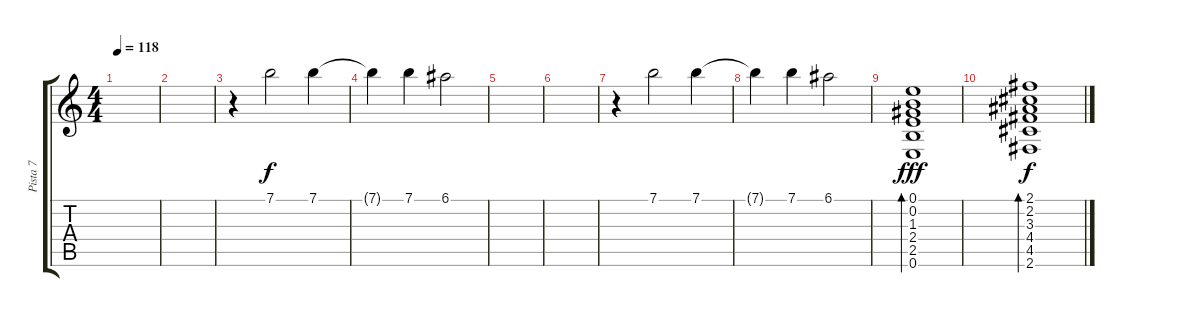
\track ("Pista 7" "Pista 7") {instrument acousticguitarsteel}
\staff {score tabs}
\tuning (E4 B3 G3 D3 A2 E2) {hide}
\ts (4 4)
\tempo 118
\clef g2
\ks c
|
|
r.4 7.1.2 7.1.4 |
7.1{t}.4 7.1.4 6.1.2 |
|
|
r.4 7.1.2 7.1.4 |
7.1{t}.4 7.1.4 6.1.2 |
(0.1 0.2 1.3 2.4 2.5 0.6).1{bd 30 dy fff} |
(2.1 2.2 3.3 4.4 4.5 2.6).1{bd 30 dy f}
